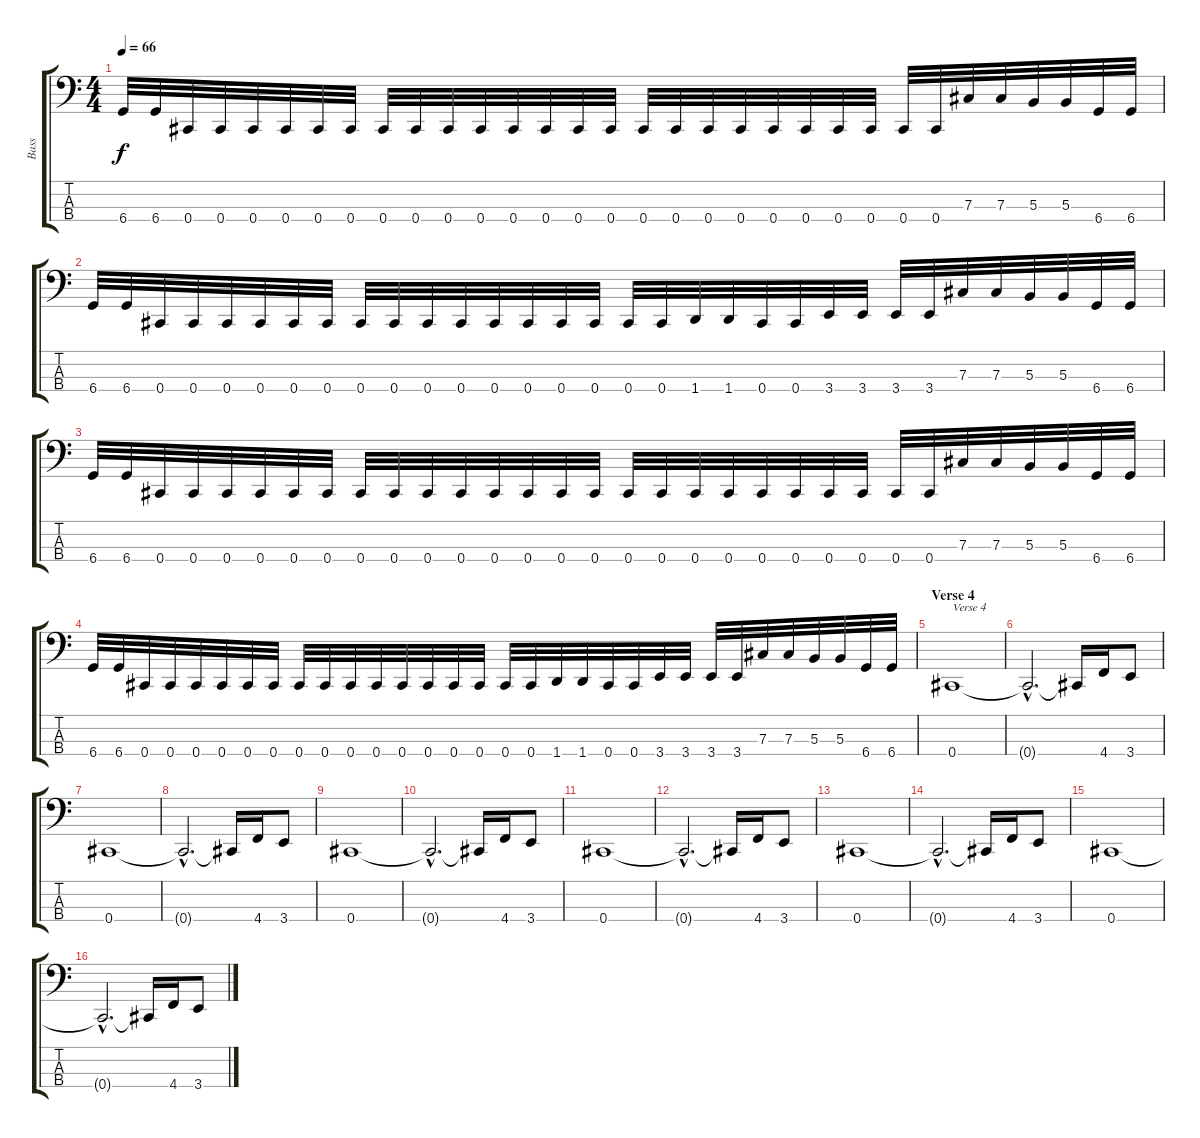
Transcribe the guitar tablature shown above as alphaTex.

\track ("Bass" "Bass") {instrument electricbasspick}
\staff {score tabs}
\tuning (E2 B1 Gb1 Db1) {hide}
\ts (4 4)
\tempo 66
\clef f4
\ks c
6.4.32{dy f} 6.4.32 0.4.32 0.4.32 0.4.32 0.4.32 0.4.32 0.4.32 0.4.32 0.4.32 0.4.32 0.4.32 0.4.32 0.4.32 0.4.32 0.4.32 0.4.32 0.4.32 0.4.32 0.4.32 0.4.32 0.4.32 0.4.32 0.4.32 0.4.32 0.4.32 7.3.32 7.3.32 5.3.32 5.3.32 6.4.32 6.4.32 |
6.4.32 6.4.32 0.4.32 0.4.32 0.4.32 0.4.32 0.4.32 0.4.32 0.4.32 0.4.32 0.4.32 0.4.32 0.4.32 0.4.32 0.4.32 0.4.32 0.4.32 0.4.32 1.4.32 1.4.32 0.4.32 0.4.32 3.4.32 3.4.32 3.4.32 3.4.32 7.3.32 7.3.32 5.3.32 5.3.32 6.4.32 6.4.32 |
6.4.32 6.4.32 0.4.32 0.4.32 0.4.32 0.4.32 0.4.32 0.4.32 0.4.32 0.4.32 0.4.32 0.4.32 0.4.32 0.4.32 0.4.32 0.4.32 0.4.32 0.4.32 0.4.32 0.4.32 0.4.32 0.4.32 0.4.32 0.4.32 0.4.32 0.4.32 7.3.32 7.3.32 5.3.32 5.3.32 6.4.32 6.4.32 |
6.4.32 6.4.32 0.4.32 0.4.32 0.4.32 0.4.32 0.4.32 0.4.32 0.4.32 0.4.32 0.4.32 0.4.32 0.4.32 0.4.32 0.4.32 0.4.32 0.4.32 0.4.32 1.4.32 1.4.32 0.4.32 0.4.32 3.4.32 3.4.32 3.4.32 3.4.32 7.3.32 7.3.32 5.3.32 5.3.32 6.4.32 6.4.32 |
\section ("" "Verse 4")
0.4.1{txt "Verse 4"} |
0.4{hac t}.2{d} 0.4{t}.16 4.4.16 3.4.8 |
0.4.1 |
0.4{hac t}.2{d} 0.4{t}.16 4.4.16 3.4.8 |
0.4.1 |
0.4{hac t}.2{d} 0.4{t}.16 4.4.16 3.4.8 |
0.4.1 |
0.4{hac t}.2{d} 0.4{t}.16 4.4.16 3.4.8 |
0.4.1 |
0.4{hac t}.2{d} 0.4{t}.16 4.4.16 3.4.8 |
0.4.1 |
0.4{hac t}.2{d} 0.4{t}.16 4.4.16 3.4.8
